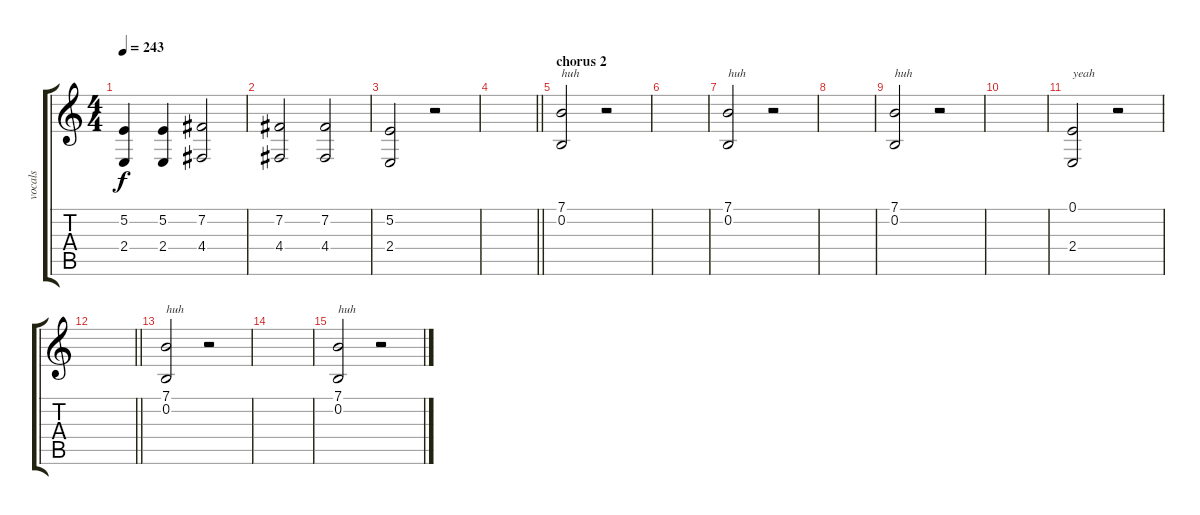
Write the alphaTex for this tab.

\track ("vocals" "vocals") {instrument brasssection}
\staff {score tabs}
\tuning (E4 B3 G3 D3 A2 E2) {hide}
\ts (4 4)
\tempo 243
\clef g2
\ks c
(5.2 2.4).4{dy f} (5.2 2.4).4 (7.2 4.4).2 |
(7.2 4.4).2 (7.2 4.4).2 |
(5.2 2.4).2 r.2 |
\barLineRight lightlight
|
\section ("" "chorus 2")
(7.1 0.2).2{txt "huh"} r.2 |
|
(7.1 0.2).2{txt "huh"} r.2 |
|
(7.1 0.2).2{txt "huh"} r.2 |
|
(0.1 2.4).2{txt "yeah"} r.2 |
\barLineRight lightlight
|
(7.1 0.2).2{txt "huh"} r.2 |
|
(7.1 0.2).2{txt "huh"} r.2
